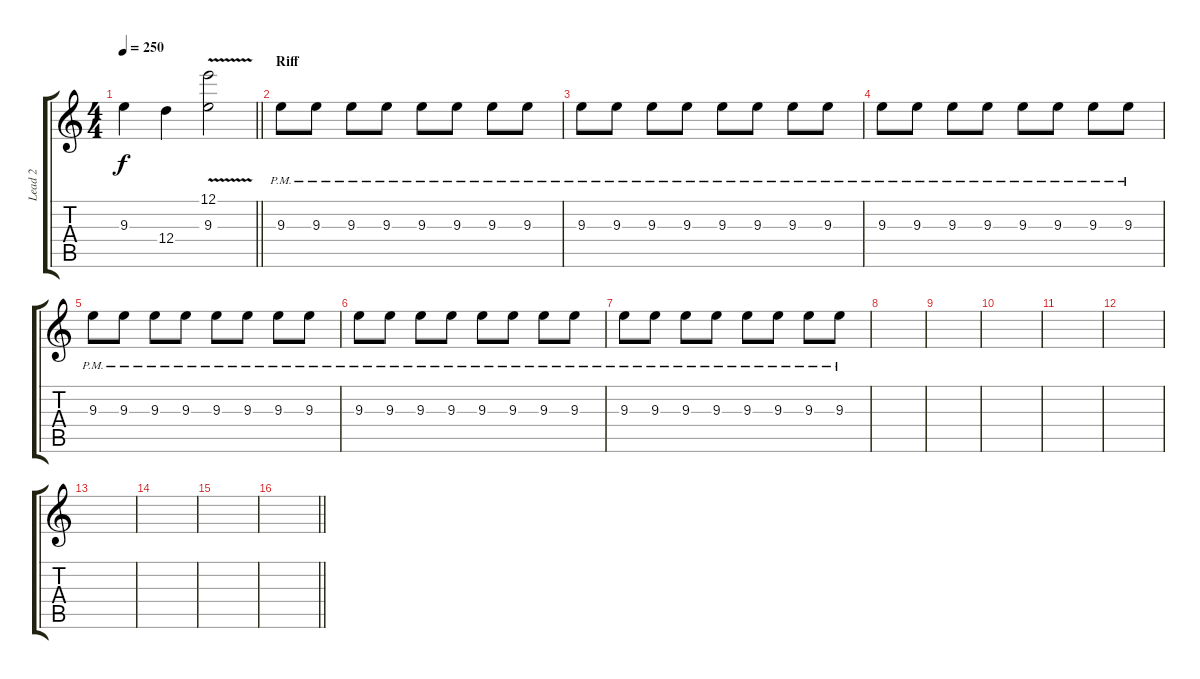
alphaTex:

\track ("Lead 2" "Lead 2") {instrument overdrivenguitar}
\staff {score tabs}
\tuning (E4 B3 G3 D3 A2 E2) {hide}
\ts (4 4)
\tempo 250
\clef g2
\barLineRight lightlight
\ks c
9.3.4{dy f} 12.4.4 (12.1{v} 9.3{v}).2 |
\section ("" "Riff")
9.3{pm}.8 9.3{pm}.8 9.3{pm}.8 9.3{pm}.8 9.3{pm}.8 9.3{pm}.8 9.3{pm}.8 9.3{pm}.8 |
9.3{pm}.8 9.3{pm}.8 9.3{pm}.8 9.3{pm}.8 9.3{pm}.8 9.3{pm}.8 9.3{pm}.8 9.3{pm}.8 |
9.3{pm}.8 9.3{pm}.8 9.3{pm}.8 9.3{pm}.8 9.3{pm}.8 9.3{pm}.8 9.3{pm}.8 9.3{pm}.8 |
9.3{pm}.8 9.3{pm}.8 9.3{pm}.8 9.3{pm}.8 9.3{pm}.8 9.3{pm}.8 9.3{pm}.8 9.3{pm}.8 |
9.3{pm}.8 9.3{pm}.8 9.3{pm}.8 9.3{pm}.8 9.3{pm}.8 9.3{pm}.8 9.3{pm}.8 9.3{pm}.8 |
9.3{pm}.8 9.3{pm}.8 9.3{pm}.8 9.3{pm}.8 9.3{pm}.8 9.3{pm}.8 9.3{pm}.8 9.3{pm}.8 |
|
|
|
|
|
|
|
|
\barLineRight lightlight
